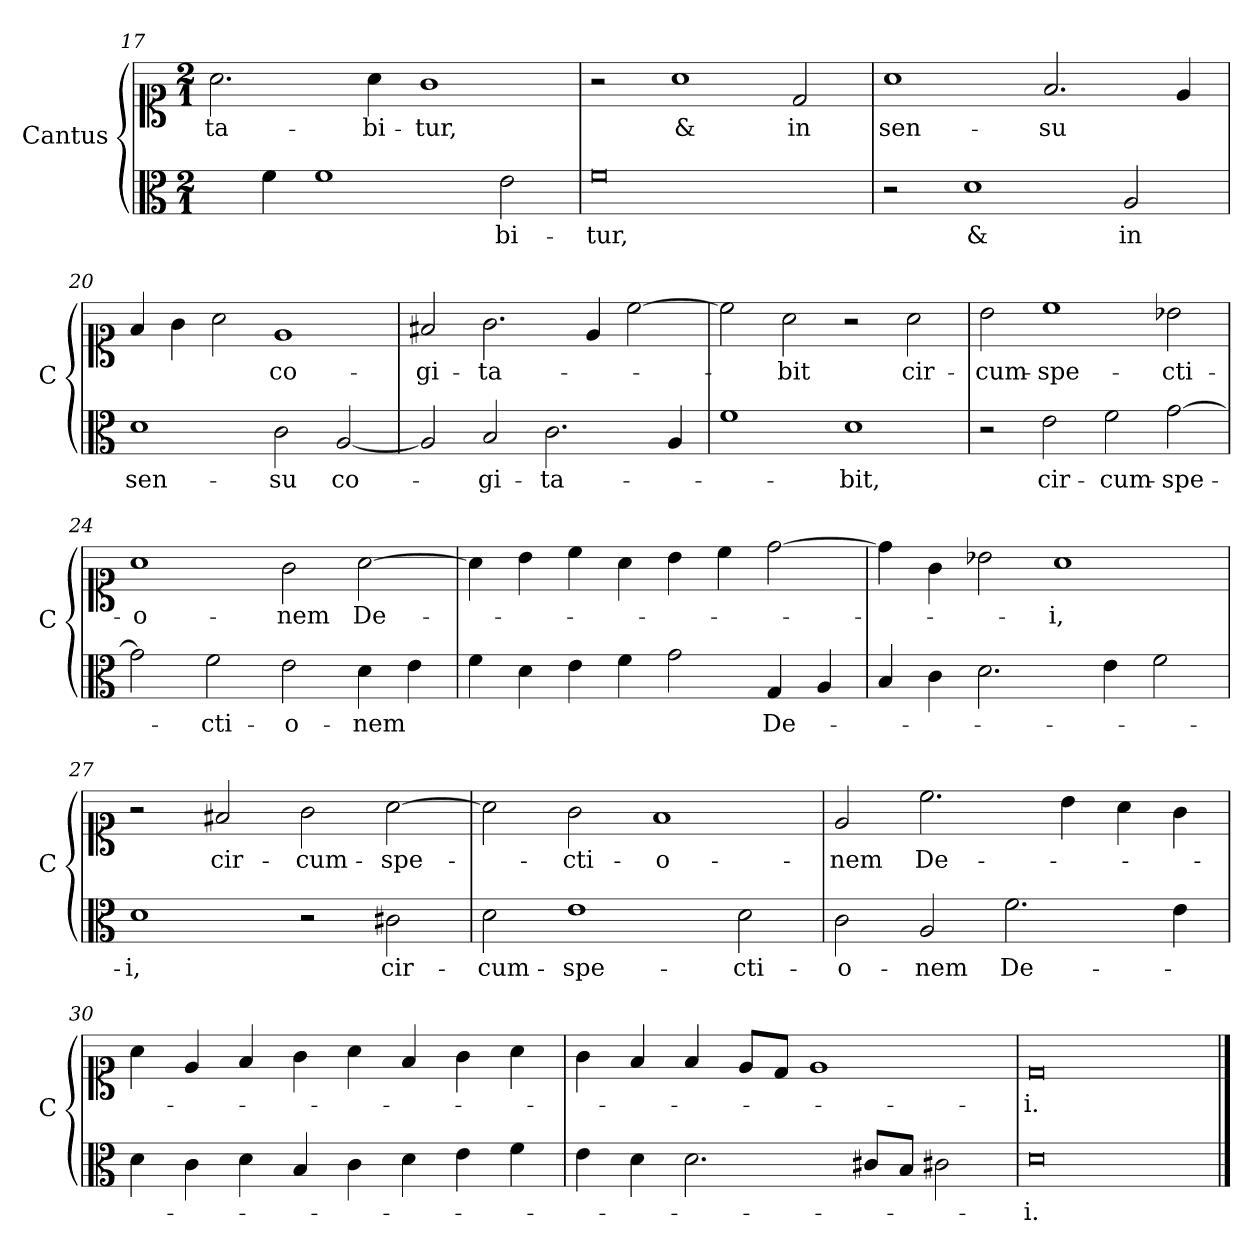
**kern	**text	**kern	**text
*part1	*part1	*part1	*part1
*staff2	*staff2	*staff1	*staff1
*I"Cantus	*	*	*
*I'C	*	*	*
*clefC3	*	*clefC1	*
*k[]	*	*k[]	*
*D:dor	*	*D:dor	*
*M2/1	*	*M2/1	*
=17	=17	=17	=17
4ryy	.	2.a	-ta-
4f	.	.	.
1f	.	.	.
.	.	4a	-bi-
.	.	1g	-tur,
2e	-bi-	.	.
=18	=18	=18	=18
0f	-tur,	2r	.
.	.	1a	&
.	.	2d	in
=19	=19	=19	=19
2r	.	1a	sen-
1d	&	.	.
.	.	2.f	-su
2A	in	.	.
.	.	4e	.
=20	=20	=20	=20
1d	sen-	4f	.
.	.	4g	.
.	.	2a	.
2c	-su	1e	co-
[2A	co-	.	.
=21	=21	=21	=21
2A]	.	2f#X	-gi-
2B	-gi-	2.g	-ta-
2.c	-ta-	.	.
.	.	4e	.
.	.	[2cc	.
4A	.	.	.
=22	=22	=22	=22
1f	.	2cc]	.
.	.	2a	-bit
1d	-bit,	2r	.
.	.	2a	cir-
=23	=23	=23	=23
2r	.	2b	-cum-
2e	cir-	1cc	-spe-
2f	-cum-	.	.
[2g	-spe-	2b-X	-cti-
=24	=24	=24	=24
2g]	.	1a	-o-
2f	-cti-	.	.
2e	-o-	2g	-nem
4d	-nem	[2a	De-
4e	.	.	.
=25	=25	=25	=25
4f	.	4a]	.
4d	.	4b	.
4e	.	4cc	.
4f	.	4a	.
2g	.	4b	.
.	.	4cc	.
4G	De-	[2dd	.
4A	.	.	.
=26	=26	=26	=26
4B	.	4dd]	.
4c	.	4g	.
2.d	.	2b-X	.
.	.	1a	-i,
4e	.	.	.
2f	.	.	.
=27	=27	=27	=27
1d	-i,	2r	.
.	.	2f#X	cir-
2r	.	2g	-cum-
2c#X	cir-	[2a	-spe-
=28	=28	=28	=28
2d	-cum-	2a]	.
1e	-spe-	2g	-cti-
.	.	1f	-o-
2d	-cti-	.	.
=29	=29	=29	=29
2c	-o-	2e	-nem
2A	-nem	2.cc	De-
2.f	De-	.	.
.	.	4b	.
.	.	4a	.
4e	.	4g	.
=30	=30	=30	=30
4d	.	4a	.
4c	.	4e	.
4d	.	4f	.
4B	.	4g	.
4c	.	4a	.
4d	.	4f	.
4e	.	4g	.
4f	.	4a	.
=31	=31	=31	=31
4e	.	4g	.
4d	.	4f	.
2.d	.	4f	.
.	.	8e/L	.
.	.	8d/J	.
.	.	1e	.
8c#X/L	.	.	.
8B/J	.	.	.
2c#X	.	.	.
=32	=32	=32	=32
0d	-i.	0d	-i.
==	==	==	==
*-	*-	*-	*-
